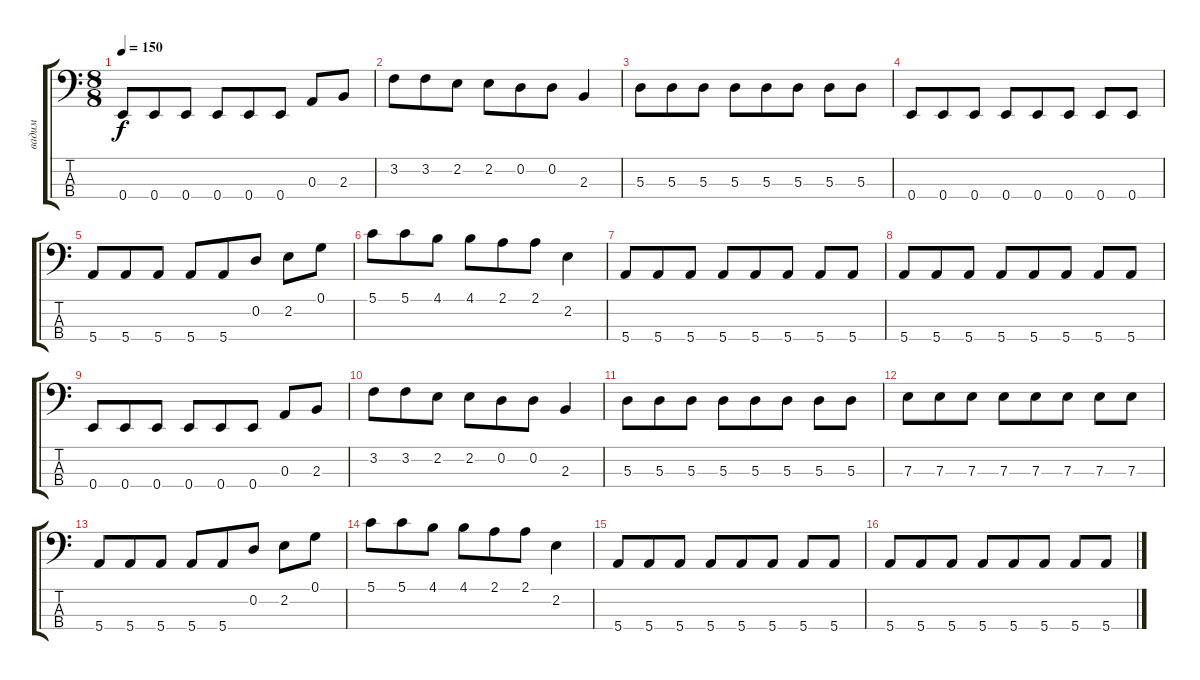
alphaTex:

\track ("вадим" "вадим") {instrument electricbasspick}
\staff {score tabs}
\tuning (G2 D2 A1 E1) {hide}
\ts (8 8)
\tempo 150
\clef f4
\ks c
0.4.8{dy f} 0.4.8 0.4.8 0.4.8 0.4.8 0.4.8 0.3.8 2.3.8 |
3.2.8 3.2.8 2.2.8 2.2.8 0.2.8 0.2.8 2.3.4 |
5.3.8 5.3.8 5.3.8 5.3.8 5.3.8 5.3.8 5.3.8 5.3.8 |
0.4.8 0.4.8 0.4.8 0.4.8 0.4.8 0.4.8 0.4.8 0.4.8 |
5.4.8 5.4.8 5.4.8 5.4.8 5.4.8 0.2.8 2.2.8 0.1.8 |
5.1.8 5.1.8 4.1.8 4.1.8 2.1.8 2.1.8 2.2.4 |
5.4.8 5.4.8 5.4.8 5.4.8 5.4.8 5.4.8 5.4.8 5.4.8 |
5.4.8 5.4.8 5.4.8 5.4.8 5.4.8 5.4.8 5.4.8 5.4.8 |
0.4.8 0.4.8 0.4.8 0.4.8 0.4.8 0.4.8 0.3.8 2.3.8 |
3.2.8 3.2.8 2.2.8 2.2.8 0.2.8 0.2.8 2.3.4 |
5.3.8 5.3.8 5.3.8 5.3.8 5.3.8 5.3.8 5.3.8 5.3.8 |
7.3.8 7.3.8 7.3.8 7.3.8 7.3.8 7.3.8 7.3.8 7.3.8 |
5.4.8 5.4.8 5.4.8 5.4.8 5.4.8 0.2.8 2.2.8 0.1.8 |
5.1.8 5.1.8 4.1.8 4.1.8 2.1.8 2.1.8 2.2.4 |
5.4.8 5.4.8 5.4.8 5.4.8 5.4.8 5.4.8 5.4.8 5.4.8 |
5.4.8 5.4.8 5.4.8 5.4.8 5.4.8 5.4.8 5.4.8 5.4.8
